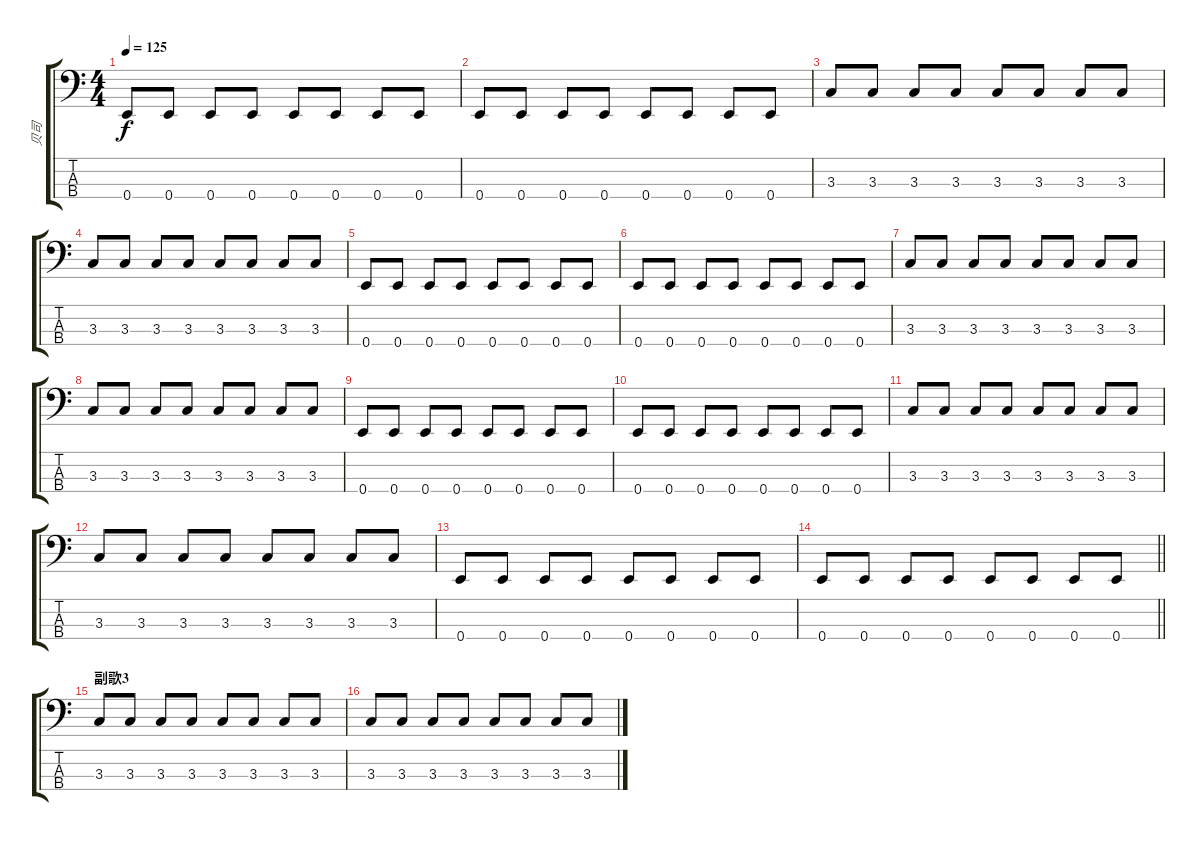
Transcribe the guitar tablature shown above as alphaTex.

\track ("贝司" "贝司") {instrument electricbassfinger}
\staff {score tabs}
\tuning (G2 D2 A1 E1) {hide}
\ts (4 4)
\tempo 125
\clef f4
\ks c
0.4.8{dy f} 0.4.8 0.4.8 0.4.8 0.4.8 0.4.8 0.4.8 0.4.8 |
0.4.8 0.4.8 0.4.8 0.4.8 0.4.8 0.4.8 0.4.8 0.4.8 |
3.3.8 3.3.8 3.3.8 3.3.8 3.3.8 3.3.8 3.3.8 3.3.8 |
3.3.8 3.3.8 3.3.8 3.3.8 3.3.8 3.3.8 3.3.8 3.3.8 |
0.4.8 0.4.8 0.4.8 0.4.8 0.4.8 0.4.8 0.4.8 0.4.8 |
0.4.8 0.4.8 0.4.8 0.4.8 0.4.8 0.4.8 0.4.8 0.4.8 |
3.3.8 3.3.8 3.3.8 3.3.8 3.3.8 3.3.8 3.3.8 3.3.8 |
3.3.8 3.3.8 3.3.8 3.3.8 3.3.8 3.3.8 3.3.8 3.3.8 |
0.4.8 0.4.8 0.4.8 0.4.8 0.4.8 0.4.8 0.4.8 0.4.8 |
0.4.8 0.4.8 0.4.8 0.4.8 0.4.8 0.4.8 0.4.8 0.4.8 |
3.3.8 3.3.8 3.3.8 3.3.8 3.3.8 3.3.8 3.3.8 3.3.8 |
3.3.8 3.3.8 3.3.8 3.3.8 3.3.8 3.3.8 3.3.8 3.3.8 |
0.4.8 0.4.8 0.4.8 0.4.8 0.4.8 0.4.8 0.4.8 0.4.8 |
\barLineRight lightlight
0.4.8 0.4.8 0.4.8 0.4.8 0.4.8 0.4.8 0.4.8 0.4.8 |
\section ("" "副歌3")
3.3.8 3.3.8 3.3.8 3.3.8 3.3.8 3.3.8 3.3.8 3.3.8 |
3.3.8 3.3.8 3.3.8 3.3.8 3.3.8 3.3.8 3.3.8 3.3.8
